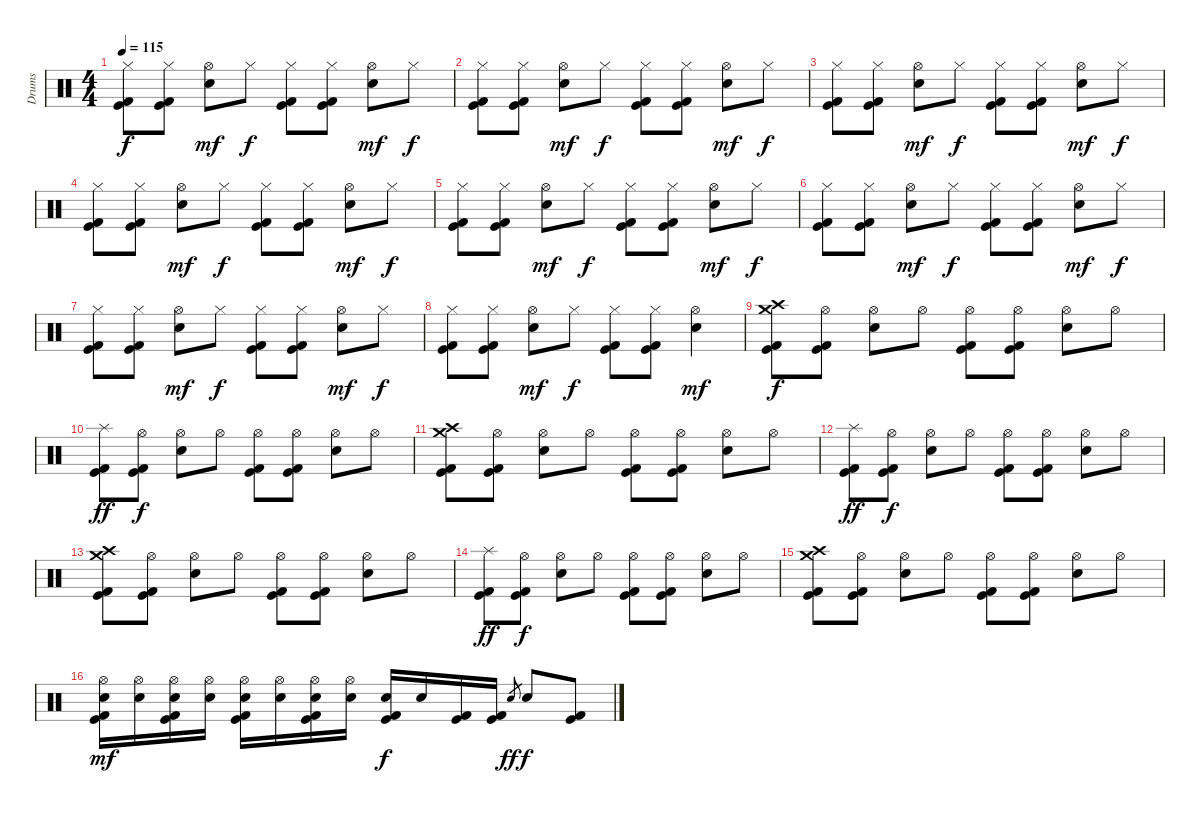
\track ("Drums" "Drums") {instrument percussion}
\staff {score}
\articulation defaults
\ts (4 4)
\tempo 115
\clef neutral
\ks c
("Hi-Hat (closed)" "Kick (hit) 2" "Kick (hit)").8{dy f} ("Hi-Hat (closed)" "Kick (hit) 2" "Kick (hit)").8 ("Hi-Hat (open)" "Electric Snare (hit)").8{dy mf} "Hi-Hat (closed)".8{dy f} ("Hi-Hat (closed)" "Kick (hit) 2" "Kick (hit)").8 ("Hi-Hat (closed)" "Kick (hit) 2" "Kick (hit)").8 ("Hi-Hat (open)" "Electric Snare (hit)").8{dy mf} "Hi-Hat (closed)".8{dy f} |
("Hi-Hat (closed)" "Kick (hit) 2" "Kick (hit)").8 ("Hi-Hat (closed)" "Kick (hit) 2" "Kick (hit)").8 ("Hi-Hat (open)" "Electric Snare (hit)").8{dy mf} "Hi-Hat (closed)".8{dy f} ("Hi-Hat (closed)" "Kick (hit) 2" "Kick (hit)").8 ("Hi-Hat (closed)" "Kick (hit) 2" "Kick (hit)").8 ("Hi-Hat (open)" "Electric Snare (hit)").8{dy mf} "Hi-Hat (closed)".8{dy f} |
("Hi-Hat (closed)" "Kick (hit) 2" "Kick (hit)").8 ("Hi-Hat (closed)" "Kick (hit) 2" "Kick (hit)").8 ("Hi-Hat (open)" "Electric Snare (hit)").8{dy mf} "Hi-Hat (closed)".8{dy f} ("Hi-Hat (closed)" "Kick (hit) 2" "Kick (hit)").8 ("Hi-Hat (closed)" "Kick (hit) 2" "Kick (hit)").8 ("Hi-Hat (open)" "Electric Snare (hit)").8{dy mf} "Hi-Hat (closed)".8{dy f} |
("Hi-Hat (closed)" "Kick (hit) 2" "Kick (hit)").8 ("Hi-Hat (closed)" "Kick (hit) 2" "Kick (hit)").8 ("Hi-Hat (open)" "Electric Snare (hit)").8{dy mf} "Hi-Hat (closed)".8{dy f} ("Hi-Hat (closed)" "Kick (hit) 2" "Kick (hit)").8 ("Hi-Hat (closed)" "Kick (hit) 2" "Kick (hit)").8 ("Hi-Hat (open)" "Electric Snare (hit)").8{dy mf} "Hi-Hat (closed)".8{dy f} |
("Hi-Hat (closed)" "Kick (hit) 2" "Kick (hit)").8 ("Hi-Hat (closed)" "Kick (hit) 2" "Kick (hit)").8 ("Hi-Hat (open)" "Electric Snare (hit)").8{dy mf} "Hi-Hat (closed)".8{dy f} ("Hi-Hat (closed)" "Kick (hit) 2" "Kick (hit)").8 ("Hi-Hat (closed)" "Kick (hit) 2" "Kick (hit)").8 ("Hi-Hat (open)" "Electric Snare (hit)").8{dy mf} "Hi-Hat (closed)".8{dy f} |
("Hi-Hat (closed)" "Kick (hit) 2" "Kick (hit)").8 ("Hi-Hat (closed)" "Kick (hit) 2" "Kick (hit)").8 ("Hi-Hat (open)" "Electric Snare (hit)").8{dy mf} "Hi-Hat (closed)".8{dy f} ("Hi-Hat (closed)" "Kick (hit) 2" "Kick (hit)").8 ("Hi-Hat (closed)" "Kick (hit) 2" "Kick (hit)").8 ("Hi-Hat (open)" "Electric Snare (hit)").8{dy mf} "Hi-Hat (closed)".8{dy f} |
("Hi-Hat (closed)" "Kick (hit) 2" "Kick (hit)").8 ("Hi-Hat (closed)" "Kick (hit) 2" "Kick (hit)").8 ("Hi-Hat (open)" "Electric Snare (hit)").8{dy mf} "Hi-Hat (closed)".8{dy f} ("Hi-Hat (closed)" "Kick (hit) 2" "Kick (hit)").8 ("Hi-Hat (closed)" "Kick (hit) 2" "Kick (hit)").8 ("Hi-Hat (open)" "Electric Snare (hit)").8{dy mf} "Hi-Hat (closed)".8{dy f} |
("Hi-Hat (closed)" "Kick (hit) 2" "Kick (hit)").8 ("Hi-Hat (closed)" "Kick (hit) 2" "Kick (hit)").8 ("Hi-Hat (open)" "Electric Snare (hit)").8{dy mf} "Hi-Hat (closed)".8{dy f} ("Hi-Hat (closed)" "Kick (hit) 2" "Kick (hit)").8 ("Hi-Hat (closed)" "Kick (hit) 2" "Kick (hit)").8 ("Hi-Hat (open)" "Electric Snare (hit)").4{dy mf} |
("Crash high (hit)" "Crash medium (hit)" "Kick (hit) 2" "Kick (hit)").8{dy f} ("Hi-Hat (open)" "Kick (hit) 2" "Kick (hit)").8 ("Hi-Hat (open)" "Electric Snare (hit)").8 "Hi-Hat (open)".8 ("Hi-Hat (open)" "Kick (hit) 2" "Kick (hit)").8 ("Hi-Hat (open)" "Kick (hit) 2" "Kick (hit)").8 ("Hi-Hat (open)" "Electric Snare (hit)").8 "Hi-Hat (open)".8 |
("Splash (hit)" "Kick (hit) 2" "Kick (hit)").8{dy ff} ("Hi-Hat (open)" "Kick (hit) 2" "Kick (hit)").8{dy f} ("Hi-Hat (open)" "Electric Snare (hit)").8 "Hi-Hat (open)".8 ("Hi-Hat (open)" "Kick (hit) 2" "Kick (hit)").8 ("Hi-Hat (open)" "Kick (hit) 2" "Kick (hit)").8 ("Hi-Hat (open)" "Electric Snare (hit)").8 "Hi-Hat (open)".8 |
("Crash high (hit)" "Crash medium (hit)" "Kick (hit) 2" "Kick (hit)").8 ("Hi-Hat (open)" "Kick (hit) 2" "Kick (hit)").8 ("Hi-Hat (open)" "Electric Snare (hit)").8 "Hi-Hat (open)".8 ("Hi-Hat (open)" "Kick (hit) 2" "Kick (hit)").8 ("Hi-Hat (open)" "Kick (hit) 2" "Kick (hit)").8 ("Hi-Hat (open)" "Electric Snare (hit)").8 "Hi-Hat (open)".8 |
("Splash (hit)" "Kick (hit) 2" "Kick (hit)").8{dy ff} ("Hi-Hat (open)" "Kick (hit) 2" "Kick (hit)").8{dy f} ("Hi-Hat (open)" "Electric Snare (hit)").8 "Hi-Hat (open)".8 ("Hi-Hat (open)" "Kick (hit) 2" "Kick (hit)").8 ("Hi-Hat (open)" "Kick (hit) 2" "Kick (hit)").8 ("Hi-Hat (open)" "Electric Snare (hit)").8 "Hi-Hat (open)".8 |
("Crash high (hit)" "Crash medium (hit)" "Kick (hit) 2" "Kick (hit)").8 ("Hi-Hat (open)" "Kick (hit) 2" "Kick (hit)").8 ("Hi-Hat (open)" "Electric Snare (hit)").8 "Hi-Hat (open)".8 ("Hi-Hat (open)" "Kick (hit) 2" "Kick (hit)").8 ("Hi-Hat (open)" "Kick (hit) 2" "Kick (hit)").8 ("Hi-Hat (open)" "Electric Snare (hit)").8 "Hi-Hat (open)".8 |
("Splash (hit)" "Kick (hit) 2" "Kick (hit)").8{dy ff} ("Hi-Hat (open)" "Kick (hit) 2" "Kick (hit)").8{dy f} ("Hi-Hat (open)" "Electric Snare (hit)").8 "Hi-Hat (open)".8 ("Hi-Hat (open)" "Kick (hit) 2" "Kick (hit)").8 ("Hi-Hat (open)" "Kick (hit) 2" "Kick (hit)").8 ("Hi-Hat (open)" "Electric Snare (hit)").8 "Hi-Hat (open)".8 |
("Crash high (hit)" "Crash medium (hit)" "Kick (hit) 2" "Kick (hit)").8 ("Hi-Hat (open)" "Kick (hit) 2" "Kick (hit)").8 ("Hi-Hat (open)" "Electric Snare (hit)").8 "Hi-Hat (open)".8 ("Hi-Hat (open)" "Kick (hit) 2" "Kick (hit)").8 ("Hi-Hat (open)" "Kick (hit) 2" "Kick (hit)").8 ("Hi-Hat (open)" "Electric Snare (hit)").8 "Hi-Hat (open)".8 |
("Hi-Hat (open)" "Electric Snare (hit)" "Kick (hit) 2" "Kick (hit)").16{dy mf} ("Hi-Hat (open)" "Electric Snare (hit)").16 ("Hi-Hat (open)" "Electric Snare (hit)" "Kick (hit) 2" "Kick (hit)").16 ("Hi-Hat (open)" "Electric Snare (hit)").16 ("Hi-Hat (open)" "Electric Snare (hit)" "Kick (hit) 2" "Kick (hit)").16 ("Hi-Hat (open)" "Electric Snare (hit)").16 ("Hi-Hat (open)" "Electric Snare (hit)" "Kick (hit) 2" "Kick (hit)").16 ("Hi-Hat (open)" "Electric Snare (hit)").16 ("Electric Snare (hit)" "Kick (hit) 2" "Kick (hit)").16{dy f} "Electric Snare (hit)".16 ("Kick (hit) 2" "Kick (hit)").16 ("Kick (hit) 2" "Kick (hit)").16 "Electric Snare (hit)".8{gr dy ff} "Electric Snare (hit)".8{dy f} ("Kick (hit) 2" "Kick (hit)").8
